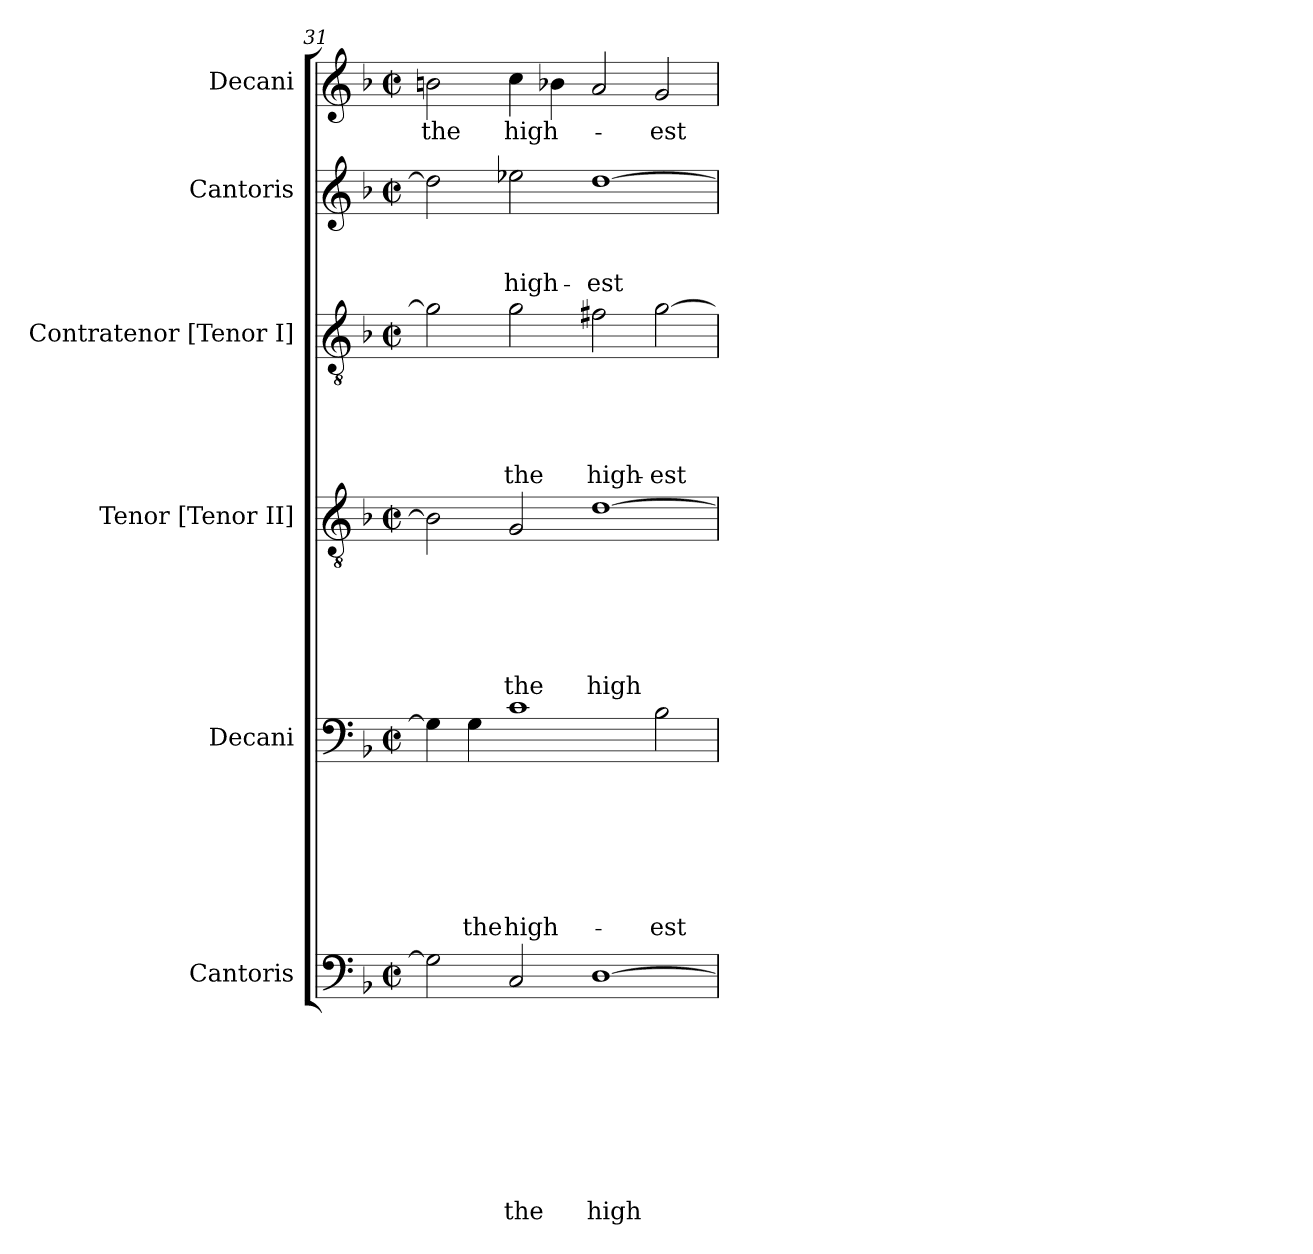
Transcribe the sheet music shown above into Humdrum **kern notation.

**kern	**text	**text	**text	**text	**text	**text	**text	**text	**text	**kern	**text	**text	**text	**text	**text	**text	**text	**kern	**text	**text	**text	**text	**text	**text	**kern	**text	**text	**text	**text	**text	**kern	**text	**text	**text	**kern	**text
*part6	*part6	*part6	*part6	*part6	*part6	*part6	*part6	*part6	*part6	*part5	*part5	*part5	*part5	*part5	*part5	*part5	*part5	*part4	*part4	*part4	*part4	*part4	*part4	*part4	*part3	*part3	*part3	*part3	*part3	*part3	*part2	*part2	*part2	*part2	*part1	*part1
*staff6	*staff6	*staff6	*staff6	*staff6	*staff6	*staff6	*staff6	*staff6	*staff6	*staff5	*staff5	*staff5	*staff5	*staff5	*staff5	*staff5	*staff5	*staff4	*staff4	*staff4	*staff4	*staff4	*staff4	*staff4	*staff3	*staff3	*staff3	*staff3	*staff3	*staff3	*staff2	*staff2	*staff2	*staff2	*staff1	*staff1
*I"Cantoris	*	*	*	*	*	*	*	*	*	*I"Decani	*	*	*	*	*	*	*	*I"Tenor [Tenor II]	*	*	*	*	*	*	*I"Contratenor [Tenor I]	*	*	*	*	*	*I"Cantoris	*	*	*	*I"Decani	*
!!LO:LB:g=z
*clefF4	*	*	*	*	*	*	*	*	*	*clefF4	*	*	*	*	*	*	*	*clefGv2	*	*	*	*	*	*	*clefGv2	*	*	*	*	*	*clefG2	*	*	*	*clefG2	*
*k[b-]	*	*	*	*	*	*	*	*	*	*k[b-]	*	*	*	*	*	*	*	*k[b-]	*	*	*	*	*	*	*k[b-]	*	*	*	*	*	*k[b-]	*	*	*	*k[b-]	*
*F:	*	*	*	*	*	*	*	*	*	*F:	*	*	*	*	*	*	*	*F:	*	*	*	*	*	*	*F:	*	*	*	*	*	*F:	*	*	*	*F:	*
*M2/2	*	*	*	*	*	*	*	*	*	*M2/2	*	*	*	*	*	*	*	*M2/2	*	*	*	*	*	*	*M2/2	*	*	*	*	*	*M2/2	*	*	*	*M2/2	*
*met(c|)	*	*	*	*	*	*	*	*	*	*met(c|)	*	*	*	*	*	*	*	*met(c|)	*	*	*	*	*	*	*met(c|)	*	*	*	*	*	*met(c|)	*	*	*	*met(c|)	*
=31	=31	=31	=31	=31	=31	=31	=31	=31	=31	=31	=31	=31	=31	=31	=31	=31	=31	=31	=31	=31	=31	=31	=31	=31	=31	=31	=31	=31	=31	=31	=31	=31	=31	=31	=31	=31
!	!	!	!	!	!	!	!	!	!	!	!	!	!	!	!	!	!	!	!	!	!	!	!	!	!	!	!	!	!	!	!	!	!	!	!	!LO:LY:b:rj
2G\]	.	.	.	.	.	.	.	.	.	4G\]	.	.	.	.	.	.	.	2B\]	.	.	.	.	.	.	2g\]	.	.	.	.	.	2dd\]	.	.	.	2bn\	the
!	!	!	!	!	!	!	!	!	!	!	!	!	!	!	!	!	!LO:LY:b:rj	!	!	!	!	!	!	!	!	!	!	!	!	!	!	!	!	!	!	!
.	.	.	.	.	.	.	.	.	.	4G\	.	.	.	.	.	.	the	.	.	.	.	.	.	.	.	.	.	.	.	.	.	.	.	.	.	.
!	!	!	!	!	!	!	!	!	!LO:LY:b:rj	!	!	!	!	!	!	!	!LO:LY:b:rj	!	!	!	!	!	!	!LO:LY:b	!	!	!	!	!	!LO:LY:b	!	!	!	!LO:LY:b:rj	!	!LO:LY:b:rj
2C/	.	.	.	.	.	.	.	.	the	1c	.	.	.	.	.	.	high-	2G/	.	.	.	.	.	the	2g\	.	.	.	.	the	2ee-X\	.	.	high-	4cc\	high-
.	.	.	.	.	.	.	.	.	.	.	.	.	.	.	.	.	.	.	.	.	.	.	.	.	.	.	.	.	.	.	.	.	.	.	4b-X\	.
!	!	!	!	!	!	!	!	!	!LO:LY:b:rj	!	!	!	!	!	!	!	!	!	!	!	!	!	!	!LO:LY:b	!	!	!	!	!	!LO:LY:b	!	!	!	!LO:LY:b:rj	!	!
[>1D	.	.	.	.	.	.	.	.	high-	.	.	.	.	.	.	.	.	[>1d	.	.	.	.	.	high-	2f#X\	.	.	.	.	high-	[>1dd	.	.	-est	2a/	.
!	!	!	!	!	!	!	!	!	!	!	!	!	!	!	!	!	!LO:LY:b:rj	!	!	!	!	!	!	!	!	!	!	!	!	!LO:LY:b	!	!	!	!	!	!LO:LY:b:rj
.	.	.	.	.	.	.	.	.	.	2B-\	.	.	.	.	.	.	-est	.	.	.	.	.	.	.	[>2g\	.	.	.	.	-est	.	.	.	.	2g/	-est
=	=	=	=	=	=	=	=	=	=	=	=	=	=	=	=	=	=	=	=	=	=	=	=	=	=	=	=	=	=	=	=	=	=	=	=	=
*-	*-	*-	*-	*-	*-	*-	*-	*-	*-	*-	*-	*-	*-	*-	*-	*-	*-	*-	*-	*-	*-	*-	*-	*-	*-	*-	*-	*-	*-	*-	*-	*-	*-	*-	*-	*-
